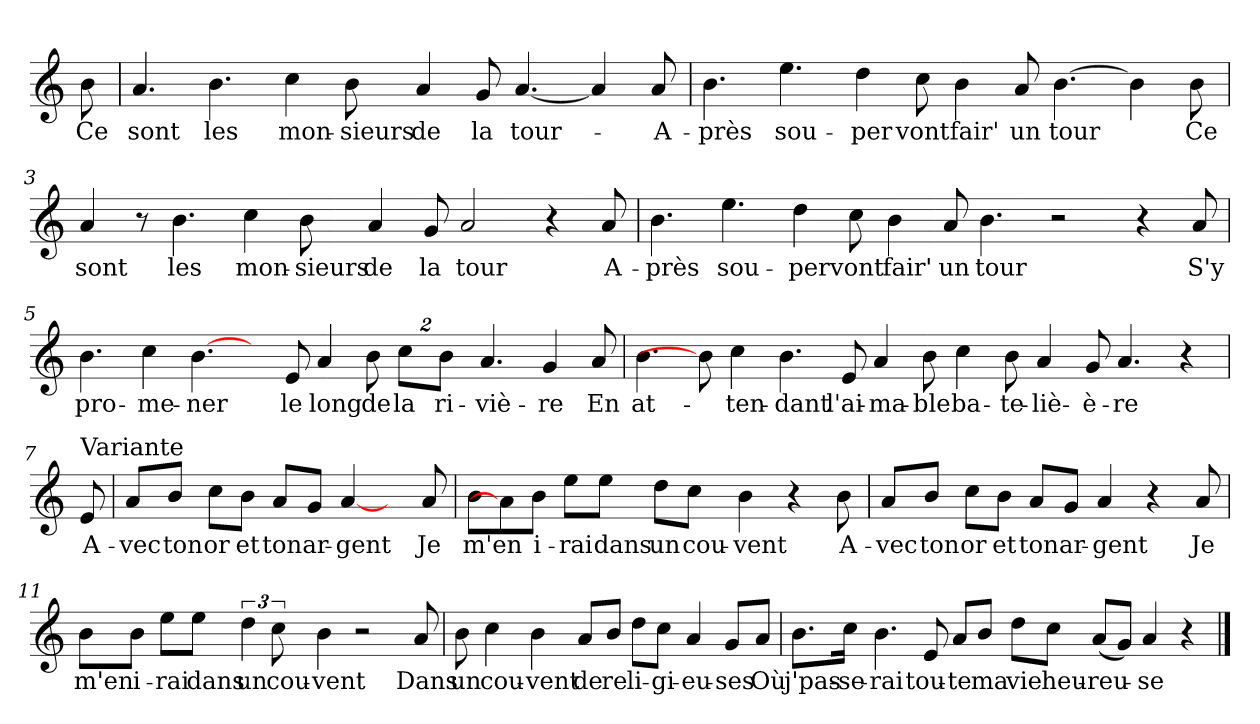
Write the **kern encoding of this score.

**kern	**text
*part1	*part1
*staff1	*staff1
*clefG2	*
*k[]	*
*C:	*
=	=
!	!LO:LY:b
8b\	Ce
=1	=1
!	!LO:LY:b
4.a/	sont
!	!LO:LY:b
4.b\	les
!	!LO:LY:b
4cc\	mon-
!	!LO:LY:b
8b\	-sieurs
!	!LO:LY:b
4a/	de
!	!LO:LY:b
8g/	la
!	!LO:LY:b
[4.a/	tour-
4a/]	.
!	!LO:LY:b
8a/	-A-
=2	=2
!	!LO:LY:b
4.b\	-près
!	!LO:LY:b
4.ee\	sou-
!	!LO:LY:b
4dd\	-per
!	!LO:LY:b
8cc\	vont
!	!LO:LY:b
4b\	fair'
!	!LO:LY:b
8a/	un
!	!LO:LY:b
[4.b\	tour
4b\]	.
!	!LO:LY:b
8b\	Ce
!!LO:LB:g=z
=3	=3
!	!LO:LY:b
4a/	sont
8r	.
!	!LO:LY:b
4.b\	les
!	!LO:LY:b
4cc\	mon-
!	!LO:LY:b
8b\	-sieurs
!	!LO:LY:b
4a/	de
!	!LO:LY:b
8g/	la
!	!LO:LY:b
2a/	tour
4r	.
!	!LO:LY:b
8a/	A-
=4	=4
!	!LO:LY:b
4.b\	-près
!	!LO:LY:b
4.ee\	sou-
!	!LO:LY:b
4dd\	-per
!	!LO:LY:b
8cc\	vont
!	!LO:LY:b
4b\	fair'
!	!LO:LY:b
8a/	un
!	!LO:LY:b
4.b\	tour
2r	.
4r	.
!	!LO:LY:b
8a/	S'y
!!LO:LB:g=z
=5	=5
!	!LO:LY:b
4.b\	pro-
!	!LO:LY:b
4cc\	-me-
!	!LO:LY:b
[4.b\	-ner
8ryy	.
!	!LO:LY:b
8e/	le
!	!LO:LY:b
4a/	long
!	!LO:LY:b
8b\	de
!	!LO:LY:b
16%3cc\L	la
!	!LO:LY:b
16%3b\J	ri-
!	!LO:LY:b
4.a/	-viè-
!	!LO:LY:b
4g/	-re
!	!LO:LY:b
8a/	En
=6	=6
!	!LO:LY:b
4.b\	at-
8b\]	.
!	!LO:LY:b
4cc\	-ten-
!	!LO:LY:b
4.b\	-dant
!	!LO:LY:b
8e/	l'ai-
!	!LO:LY:b
4a/	-ma-
!	!LO:LY:b
8b\	-ble
!	!LO:LY:b
4cc\	ba-
!	!LO:LY:b
8b\	-te-
!	!LO:LY:b
4a/	-liè-
!	!LO:LY:b
8g/	-è-
!	!LO:LY:b
4.a/	-re
4r	.
!!LO:LB:g=z
=7	=7
!LO:TX:a:t=Variante	!
!	!LO:LY:b
8e/	A-
=8	=8
!	!LO:LY:b
8a/L	-vec
!	!LO:LY:b
8b/J	ton
!	!LO:LY:b
8cc\L	or
!	!LO:LY:b
8b\J	et
!	!LO:LY:b
8a/L	ton
!	!LO:LY:b
8g/J	ar-
!	!LO:LY:b
[4a/	-gent
8ryy	.
!	!LO:LY:b
8a/	Je
=9	=9
!	!LO:LY:b
8b\L	m'en
8a/]	.
!	!LO:LY:b
8b\J	i-
!	!LO:LY:b
8ee\L	-rai
!	!LO:LY:b
8ee\J	dans
!	!LO:LY:b
8dd\L	un
!	!LO:LY:b
8cc\J	cou-
!	!LO:LY:b
4b\	-vent
4r	.
!	!LO:LY:b
8b\	A-
!!LO:LB:g=z
=10	=10
!	!LO:LY:b
8a/L	-vec
!	!LO:LY:b
8b/J	ton
!	!LO:LY:b
8cc\L	or
!	!LO:LY:b
8b\J	et
!	!LO:LY:b
8a/L	ton
!	!LO:LY:b
8g/J	ar-
!	!LO:LY:b
4a/	-gent
4r	.
!	!LO:LY:b
8a/	Je
=11	=11
!	!LO:LY:b
8b\L	m'en
!	!LO:LY:b
8b\J	i-
!	!LO:LY:b
8ee\L	-rai
!	!LO:LY:b
8ee\J	dans
!	!LO:LY:b
6dd\	un
!	!LO:LY:b
12cc\	cou-
!	!LO:LY:b
4b\	-vent
2r	.
!	!LO:LY:b
8a/	Dans
!!LO:LB:g=z
=12	=12
!	!LO:LY:b
8b\	un
!	!LO:LY:b
4cc\	cou-
!	!LO:LY:b
4b\	-vent
!	!LO:LY:b
8a/L	de
!	!LO:LY:b
8b/J	re
!	!LO:LY:b
8dd\L	li-
!	!LO:LY:b
8cc\J	-gi-
!	!LO:LY:b
4a/	-eu-
!	!LO:LY:b
8g/L	-ses
!	!LO:LY:b
8a/J	Où
=13	=13
!	!LO:LY:b
8.b\L	j'pas-
!	!LO:LY:b
16cc\Jk	-se-
!	!LO:LY:b
4.b\	-rai
!	!LO:LY:b
8e/	tou-
!	!LO:LY:b
8a/L	-te
!	!LO:LY:b
8b/J	ma
!	!LO:LY:b
8dd\L	vie
!	!LO:LY:b
8cc\J	heu-
!	!LO:LY:b
(<8a/L	-reu-
8g/J)	.
!	!LO:LY:b
4a/	-se
4r	.
==	==
*-	*-
